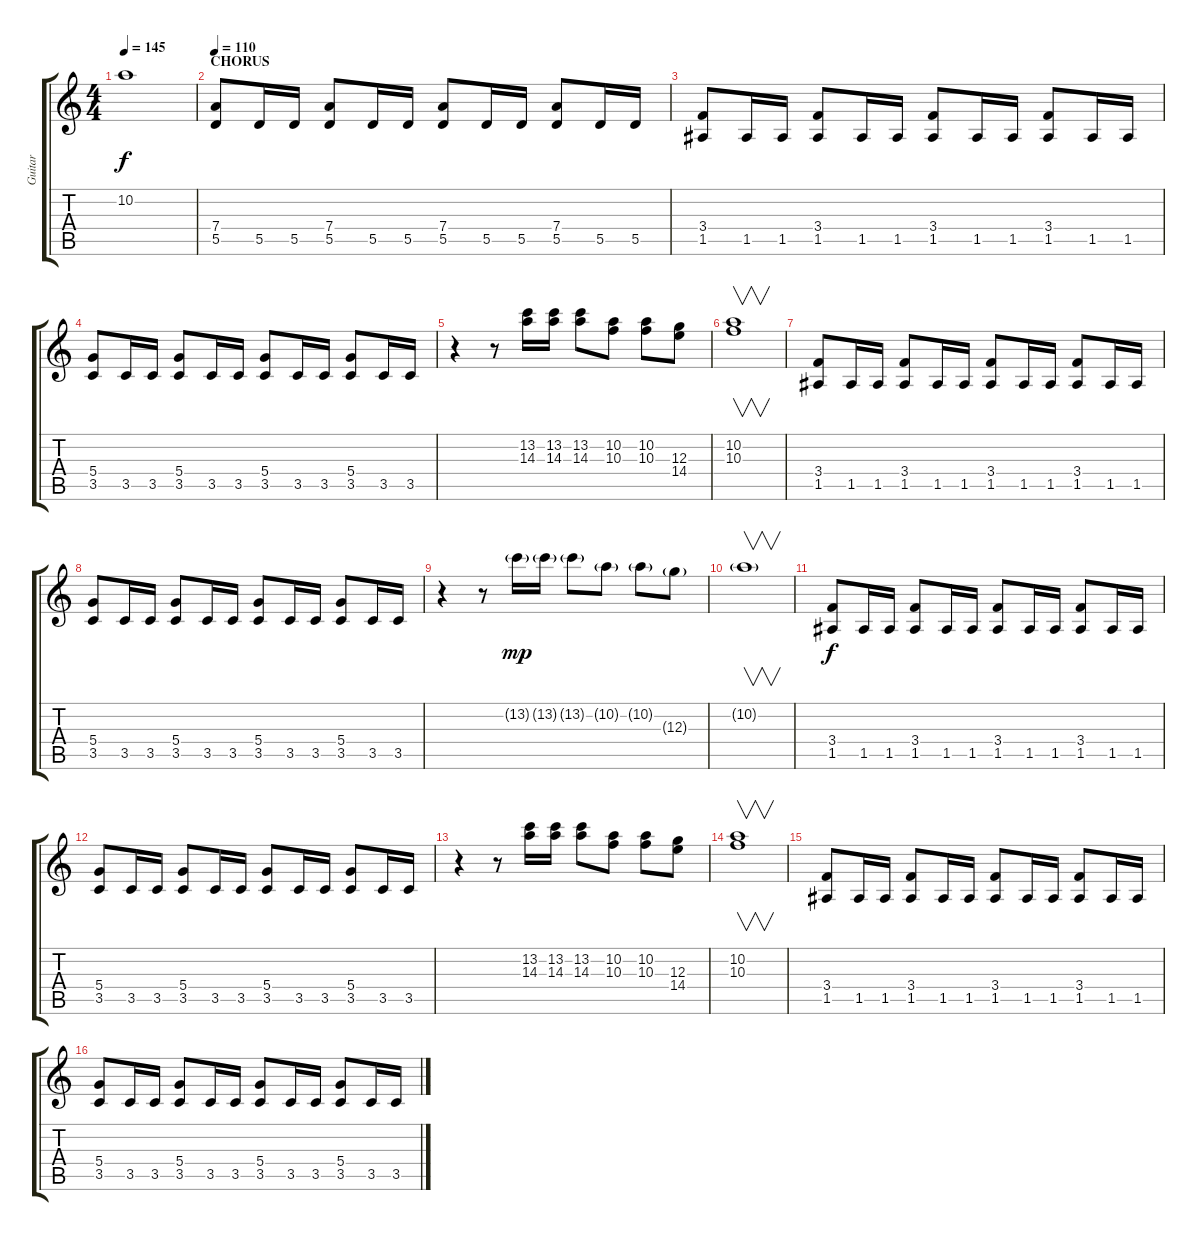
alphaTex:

\track ("Guitar " "Guitar ") {instrument acousticguitarnylon}
\staff {score tabs}
\tuning (E4 B3 G3 D3 A2 E2) {hide}
\ts (4 4)
\tempo 145
\clef g2
\ks c
10.2{t}.1{dy f} |
\section ("" "CHORUS")
\tempo 110
(7.4 5.5).8 5.5.16 5.5.16 (7.4 5.5).8 5.5.16 5.5.16 (7.4 5.5).8 5.5.16 5.5.16 (7.4 5.5).8 5.5.16 5.5.16 |
(3.4 1.5).8 1.5.16 1.5.16 (3.4 1.5).8 1.5.16 1.5.16 (3.4 1.5).8 1.5.16 1.5.16 (3.4 1.5).8 1.5.16 1.5.16 |
(5.4 3.5).8 3.5.16 3.5.16 (5.4 3.5).8 3.5.16 3.5.16 (5.4 3.5).8 3.5.16 3.5.16 (5.4 3.5).8 3.5.16 3.5.16 |
r.4 r.8 (13.2 14.3).16 (13.2 14.3).16 (13.2 14.3).8 (10.2 10.3).8 (10.2 10.3).8 (12.3 14.4).8 |
(10.2 10.3).1{v} |
(3.4 1.5).8 1.5.16 1.5.16 (3.4 1.5).8 1.5.16 1.5.16 (3.4 1.5).8 1.5.16 1.5.16 (3.4 1.5).8 1.5.16 1.5.16 |
(5.4 3.5).8 3.5.16 3.5.16 (5.4 3.5).8 3.5.16 3.5.16 (5.4 3.5).8 3.5.16 3.5.16 (5.4 3.5).8 3.5.16 3.5.16 |
r.4 r.8 13.2{g}.16{dy mp} 13.2{g}.16 13.2{g}.8 10.2{g}.8 10.2{g}.8 12.3{g}.8 |
10.2{g}.1{v} |
(3.4 1.5).8{dy f} 1.5.16 1.5.16 (3.4 1.5).8 1.5.16 1.5.16 (3.4 1.5).8 1.5.16 1.5.16 (3.4 1.5).8 1.5.16 1.5.16 |
(5.4 3.5).8 3.5.16 3.5.16 (5.4 3.5).8 3.5.16 3.5.16 (5.4 3.5).8 3.5.16 3.5.16 (5.4 3.5).8 3.5.16 3.5.16 |
r.4 r.8 (13.2 14.3).16 (13.2 14.3).16 (13.2 14.3).8 (10.2 10.3).8 (10.2 10.3).8 (12.3 14.4).8 |
(10.2 10.3).1{v} |
(3.4 1.5).8 1.5.16 1.5.16 (3.4 1.5).8 1.5.16 1.5.16 (3.4 1.5).8 1.5.16 1.5.16 (3.4 1.5).8 1.5.16 1.5.16 |
(5.4 3.5).8 3.5.16 3.5.16 (5.4 3.5).8 3.5.16 3.5.16 (5.4 3.5).8 3.5.16 3.5.16 (5.4 3.5).8 3.5.16 3.5.16
